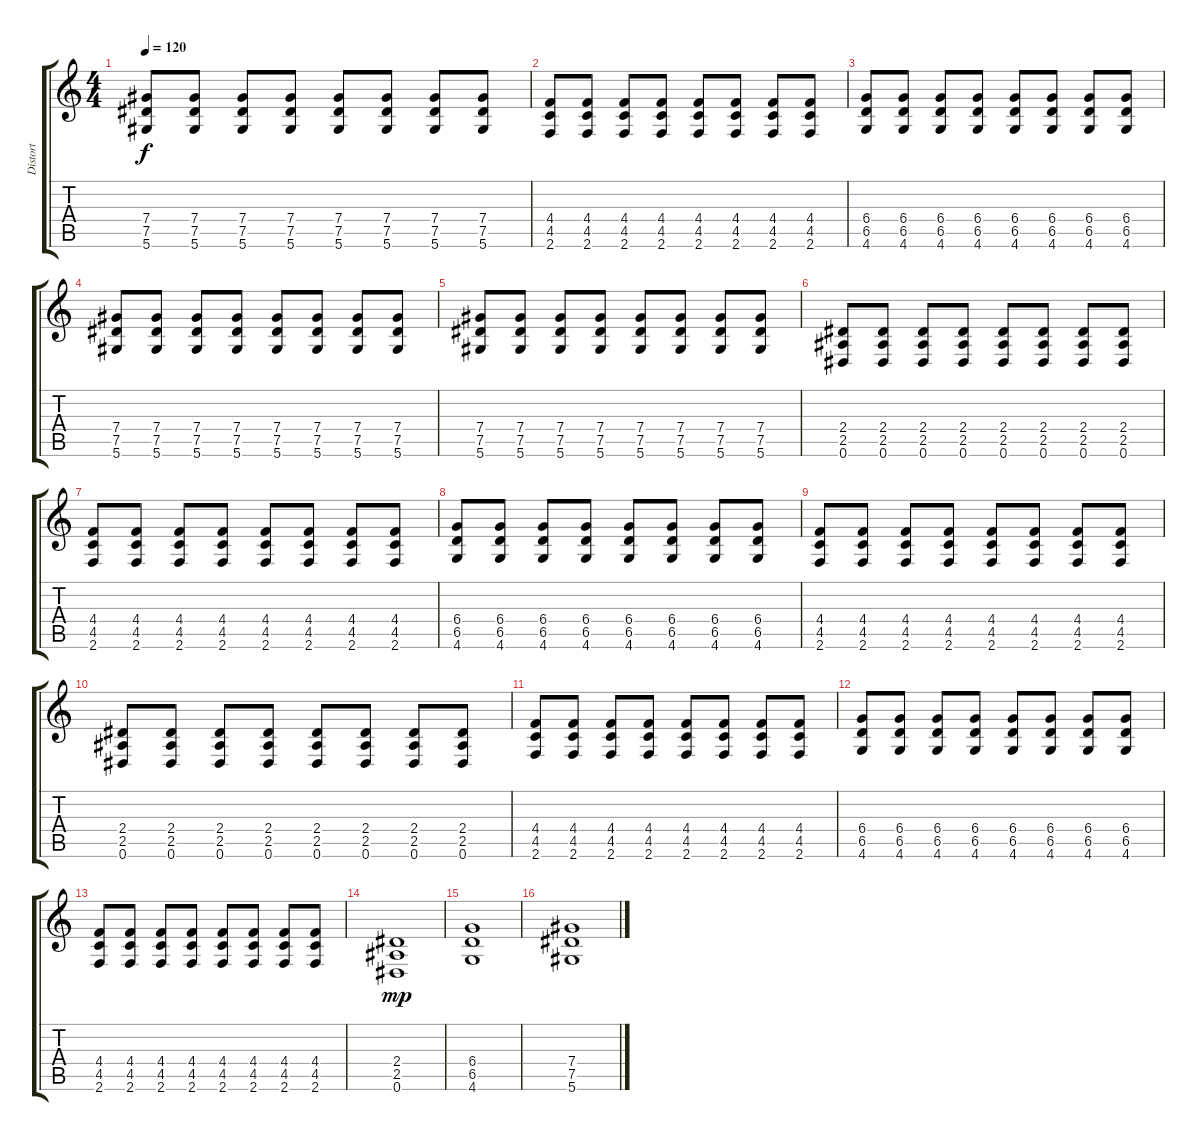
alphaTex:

\track ("Distort" "Distort") {instrument distortionguitar}
\staff {score tabs}
\tuning (Eb4 Bb3 Gb3 Db3 Ab2 Eb2) {hide}
\ts (4 4)
\tempo 120
\clef g2
\ks c
(7.4 7.5 5.6).8{dy f} (7.4 7.5 5.6).8 (7.4 7.5 5.6).8 (7.4 7.5 5.6).8 (7.4 7.5 5.6).8 (7.4 7.5 5.6).8 (7.4 7.5 5.6).8 (7.4 7.5 5.6).8 |
(4.4 4.5 2.6).8 (4.4 4.5 2.6).8 (4.4 4.5 2.6).8 (4.4 4.5 2.6).8 (4.4 4.5 2.6).8 (4.4 4.5 2.6).8 (4.4 4.5 2.6).8 (4.4 4.5 2.6).8 |
(6.4 6.5 4.6).8 (6.4 6.5 4.6).8 (6.4 6.5 4.6).8 (6.4 6.5 4.6).8 (6.4 6.5 4.6).8 (6.4 6.5 4.6).8 (6.4 6.5 4.6).8 (6.4 6.5 4.6).8 |
(7.4 7.5 5.6).8 (7.4 7.5 5.6).8 (7.4 7.5 5.6).8 (7.4 7.5 5.6).8 (7.4 7.5 5.6).8 (7.4 7.5 5.6).8 (7.4 7.5 5.6).8 (7.4 7.5 5.6).8 |
(7.4 7.5 5.6).8 (7.4 7.5 5.6).8 (7.4 7.5 5.6).8 (7.4 7.5 5.6).8 (7.4 7.5 5.6).8 (7.4 7.5 5.6).8 (7.4 7.5 5.6).8 (7.4 7.5 5.6).8 |
(2.4 2.5 0.6).8 (2.4 2.5 0.6).8 (2.4 2.5 0.6).8 (2.4 2.5 0.6).8 (2.4 2.5 0.6).8 (2.4 2.5 0.6).8 (2.4 2.5 0.6).8 (2.4 2.5 0.6).8 |
(4.4 4.5 2.6).8 (4.4 4.5 2.6).8 (4.4 4.5 2.6).8 (4.4 4.5 2.6).8 (4.4 4.5 2.6).8 (4.4 4.5 2.6).8 (4.4 4.5 2.6).8 (4.4 4.5 2.6).8 |
(6.4 6.5 4.6).8 (6.4 6.5 4.6).8 (6.4 6.5 4.6).8 (6.4 6.5 4.6).8 (6.4 6.5 4.6).8 (6.4 6.5 4.6).8 (6.4 6.5 4.6).8 (6.4 6.5 4.6).8 |
(4.4 4.5 2.6).8 (4.4 4.5 2.6).8 (4.4 4.5 2.6).8 (4.4 4.5 2.6).8 (4.4 4.5 2.6).8 (4.4 4.5 2.6).8 (4.4 4.5 2.6).8 (4.4 4.5 2.6).8 |
(2.4 2.5 0.6).8 (2.4 2.5 0.6).8 (2.4 2.5 0.6).8 (2.4 2.5 0.6).8 (2.4 2.5 0.6).8 (2.4 2.5 0.6).8 (2.4 2.5 0.6).8 (2.4 2.5 0.6).8 |
(4.4 4.5 2.6).8 (4.4 4.5 2.6).8 (4.4 4.5 2.6).8 (4.4 4.5 2.6).8 (4.4 4.5 2.6).8 (4.4 4.5 2.6).8 (4.4 4.5 2.6).8 (4.4 4.5 2.6).8 |
(6.4 6.5 4.6).8 (6.4 6.5 4.6).8 (6.4 6.5 4.6).8 (6.4 6.5 4.6).8 (6.4 6.5 4.6).8 (6.4 6.5 4.6).8 (6.4 6.5 4.6).8 (6.4 6.5 4.6).8 |
(4.4 4.5 2.6).8 (4.4 4.5 2.6).8 (4.4 4.5 2.6).8 (4.4 4.5 2.6).8 (4.4 4.5 2.6).8 (4.4 4.5 2.6).8 (4.4 4.5 2.6).8 (4.4 4.5 2.6).8 |
(2.4 2.5 0.6).1{dy mp} |
(6.4 6.5 4.6).1 |
(7.4 7.5 5.6).1
